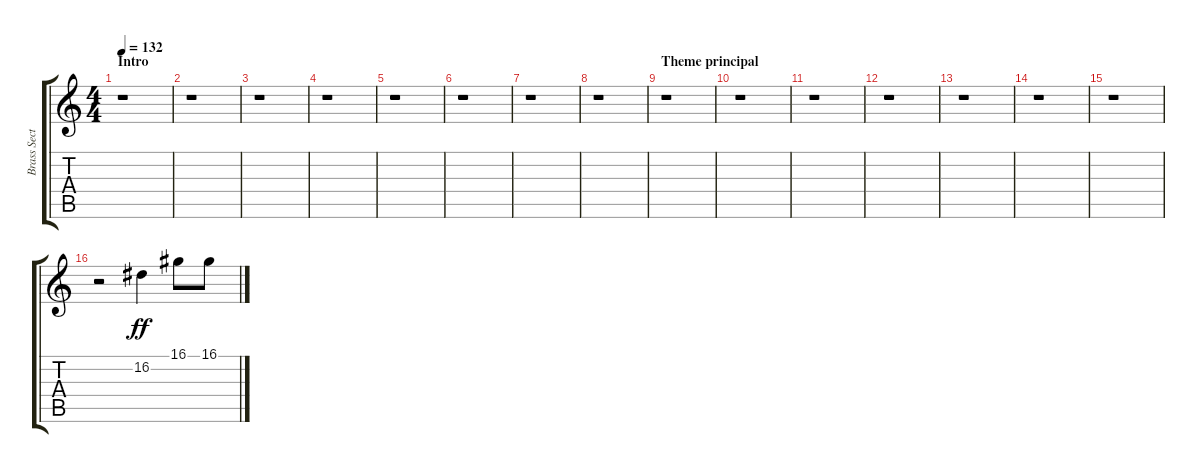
\track ("Brass Section / T. Sax" "Brass Sect") {instrument brasssection}
\staff {score tabs}
\tuning (E4 B3 G3 D3 A2 E2) {hide}
\ts (4 4)
\section ("" "Intro")
\tempo 132
\clef g2
\ks c
r.1{dy ff instrument brasssection} |
r.1 |
r.1 |
r.1 |
r.1 |
r.1 |
r.1 |
r.1 |
\section ("" "Theme principal")
r.1 |
r.1 |
r.1 |
r.1 |
r.1 |
r.1 |
r.1 |
r.2 16.2.4 16.1.8 16.1.8
